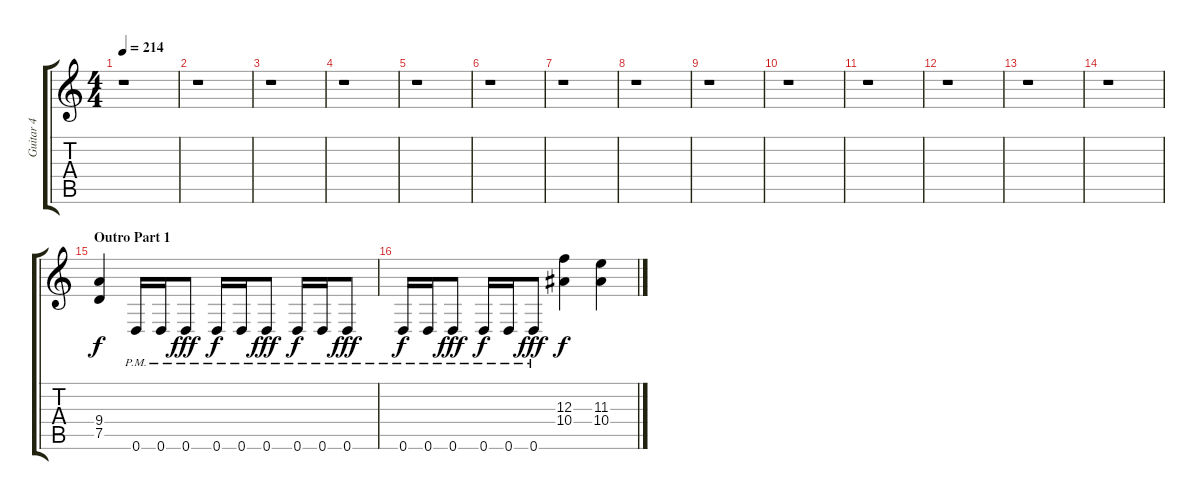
\track ("Guitar 4" "Guitar 4") {instrument distortionguitar}
\staff {score tabs}
\tuning (D4 A3 F3 C3 G2 D2) {hide}
\ts (4 4)
\tempo 214
\clef g2
\ks c
r.1{dy f} |
r.1 |
r.1 |
r.1 |
r.1 |
r.1 |
r.1 |
r.1 |
r.1 |
r.1 |
r.1 |
r.1 |
r.1 |
r.1 |
\section ("" "Outro Part 1")
(9.4 7.5).4 0.6{pm}.16 0.6{pm}.16 0.6{pm}.8{dy fff} 0.6{pm}.16{dy f} 0.6{pm}.16 0.6{pm}.8{dy fff} 0.6{pm}.16{dy f} 0.6{pm}.16 0.6{pm}.8{dy fff} |
0.6{pm}.16{dy f} 0.6{pm}.16 0.6{pm}.8{dy fff} 0.6{pm}.16{dy f} 0.6{pm}.16 0.6{pm}.8{dy fff} (12.3 10.4).4{dy f} (11.3 10.4).4
